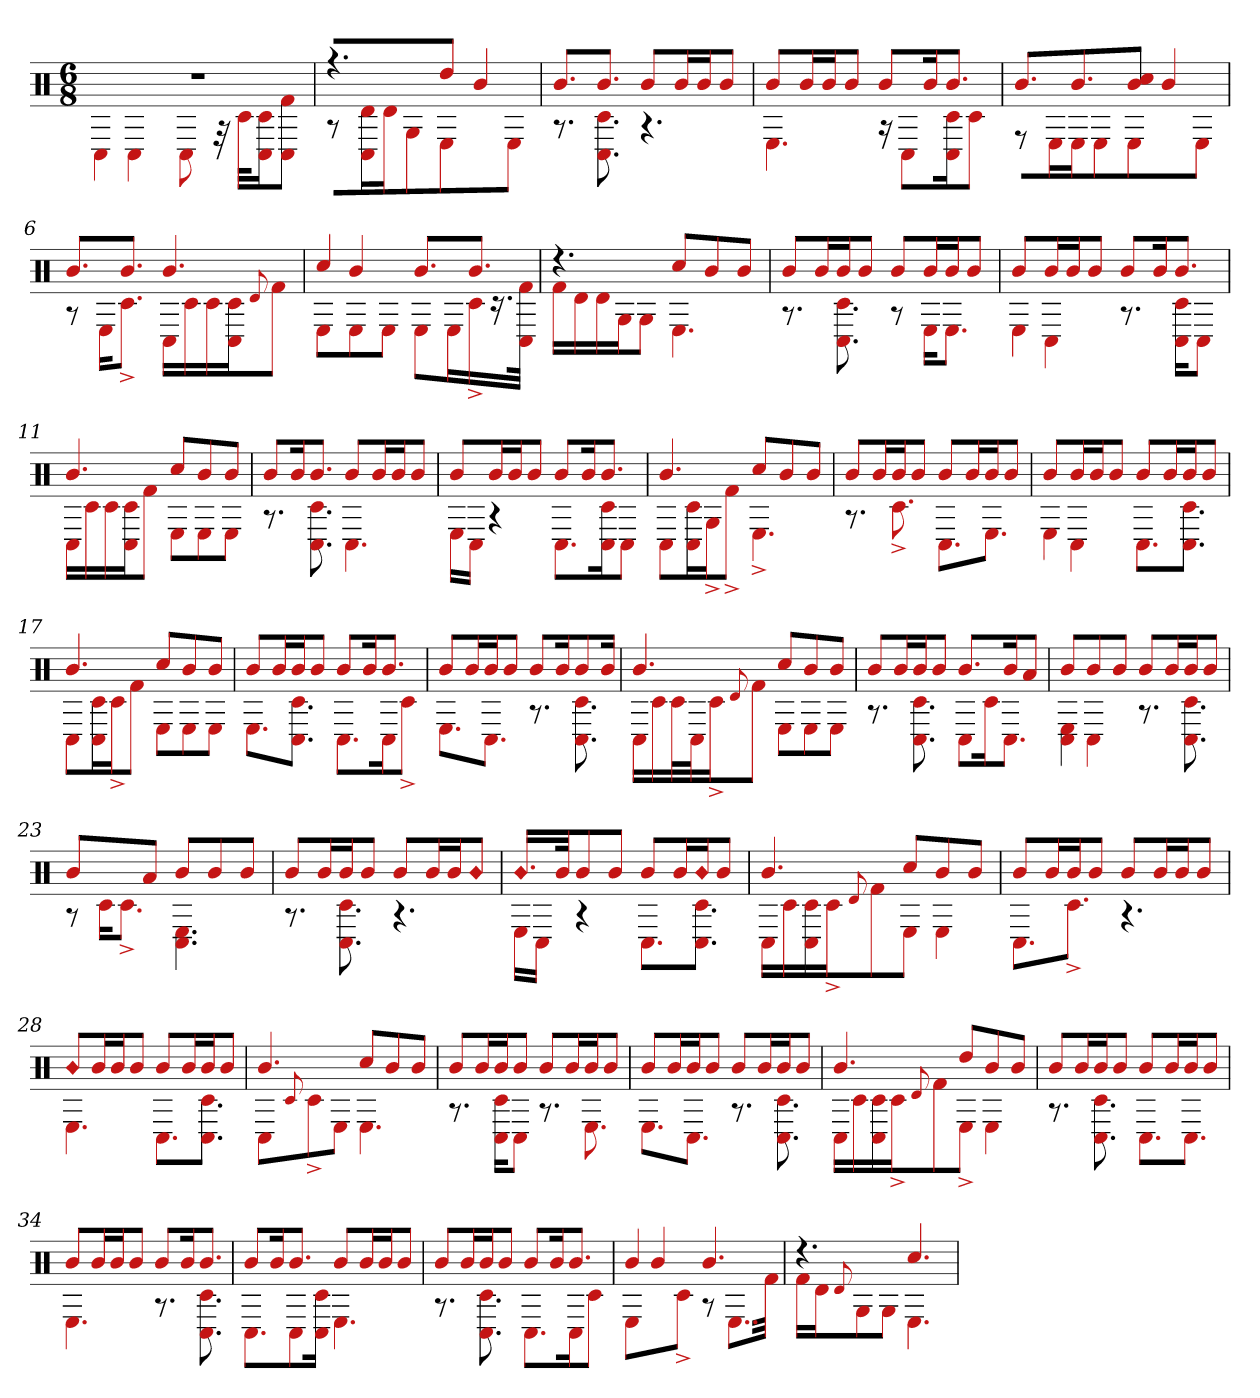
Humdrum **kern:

**kern
*part1
*staff1
*clefX
*k[]
*M6/8
=1
*^
2.r	8C#J
.	4C#
.	8C#
.	32r
.	32c#KLL
.	16C# 16c#J
.	8f# 8C#J
=2	=2
4.r	8r
.	16C# 16dLL
.	16dJ
.	8GJ
8ddJ	4E
4b	.
.	8EJ
=3	=3
8.bL	8.r
8.bJ	8.C# 8.c#
8bL	4.r
16bL	.
16bJ	.
8bJ	.
=4	=4
8bL	4.E
16bL	.
16bJ	.
8bJ	.
8bL	16r
.	8C#L
16bk	.
8.bJ	16c# 16C#k
.	8c#J
=5	=5
8.bL	8r
.	16ELL
8.bJ	16EJ
.	8EJ
8cc# 8bJ	4E
4b	.
.	8EJ
=6	=6
8.bL	8r
.	16EKL
8.bJ	8.c#^J
4.b	16C#LL
.	16c#
.	16c#
.	16c# 16C#J
.	8qqd
.	8f#J
=7	=7
8cc#J	8EL
4b	8E
.	8EJ
8.bL	8EL
.	16EL
8.bJ	16c#^
.	16.r
.	32C# 32f#JJk
=8	=8
4.r	16f#LL
.	16d
.	16d
.	16GJ
.	8GJ
8cc#L	4.E
8b	.
8bJ	.
=9	=9
8bL	8.r
16bL	.
16bJ	8.c# 8.C#
8bJ	.
8bL	8r
16bL	16EKL
16bJ	8.EJ
8bJ	.
=10	=10
8bL	8EJ
16bL	4C#
16bJ	.
8bJ	.
8bL	8.r
16bk	.
8.bJ	16c# 16C#KL
.	8C#J
=11	=11
4.b	16C#LL
.	16c#
.	16c#
.	16C# 16c#J
.	8f#J
8cc#L	8EL
8b	8E
8bJ	8EJ
=12	=12
8bL	8.r
16bk	.
8.bJ	8.c# 8.C#
8bL	4.C#
16bL	.
16bJ	.
8bJ	.
=13	=13
8bL	16ELL
.	16C#JJ
16bL	4r
16bJ	.
8bJ	.
8bL	8.C#L
16bk	.
8.bJ	16C# 16c#k
.	8C#J
=14	=14
4.b	8C#L
.	16c# 16C#L
.	16G^J
.	8f#^J
8cc#L	4.E^
8b	.
8bJ	.
=15	=15
8bL	8.r
16bL	.
16bJ	8.c#^
8bJ	.
8bL	8.C#L
16bL	.
16bJ	8.EJ
8bJ	.
=16	=16
8bL	8EJ
16bL	4C#
16bJ	.
8bJ	.
8bL	8.C#L
16bL	.
16bJ	8.C# 8.c#J
8bJ	.
=17	=17
4.b	8C#L
.	16c# 16C#L
.	16c#^J
.	8f#J
8cc#L	8EL
8b	8E
8bJ	8EJ
=18	=18
8bL	8.EL
16bL	.
16bJ	8.c# 8.C#J
8bJ	.
8bL	8.C#L
16bk	.
8.bJ	16C#k
.	8c#^J
=19	=19
8bL	8.EL
16bL	.
16bJ	8.C#J
8bJ	.
8bL	8.r
16bk	.
8b	8.C# 8.c#
16bJk	.
=20	=20
4.b	16C#LL
.	16c#
.	32c#L
.	32C#J
.	16c#^J
.	8qqd
.	8f#J
8cc#L	8EL
8b	8E
8bJ	8EJ
=21	=21
8bL	8.r
16bL	.
16bJ	8.C# 8.c#
8bJ	.
8.bL	8C#L
.	16c#k
16bk	8.C#J
8aJ	.
=22	=22
8bL	8C# 8EJ
8b	4C#
8bJ	.
8bL	8.r
16bL	.
16bJ	8.c# 8.C#
8bJ	.
=23	=23
4b	8r
.	16c#KL
.	8.c#^J
8aJ	.
8bL	4.E 4.C#
8b	.
8bJ	.
=24	=24
8bL	8.r
16bL	.
16bJ	8.C# 8.c#
8bJ	.
8bL	4.r
16bL	.
16bJ	.
!LO:N:head=diamond	!
8bJ	.
=25	=25
!LO:N:head=diamond	!
16.bLL	16ELL
.	16C#JJ
32bJk	.
8b	4r
8bJ	.
8bL	8.C#L
16bL	.
!LO:N:head=diamond	!
16bJ	8.C# 8.c#J
8bJ	.
=26	=26
4.b	16C#LL
.	16c#
.	16c# 16C#
.	16c#^J
.	8qqd
.	8f#J
8cc#L	8EJ
8b	4E
8bJ	.
=27	=27
8bL	8.C#L
16bL	.
16bJ	8.c#^J
8bJ	.
8bL	4.r
16bL	.
16bJ	.
8bJ	.
=28	=28
!LO:N:head=diamond	!
8bL	4.E
16bL	.
16bJ	.
8bJ	.
8bL	8.C#L
16bL	.
16bJ	8.C# 8.c#J
8bJ	.
=29	=29
4.b	8C#L
.	8qqc#
.	8c#^
.	8EJ
8cc#L	4.E
8b	.
8bJ	.
=30	=30
8bL	8.r
16bL	.
16bJ	16c# 16C#KL
8bJ	8C#J
8bL	8.r
16bL	.
16bJ	8.E
8bJ	.
=31	=31
8bL	8.EL
16bL	.
16bJ	8.C#J
8bJ	.
8bL	8.r
16bL	.
16bJ	8.C# 8.c#
8bJ	.
=32	=32
4.b	16C#LL
.	16c#
.	16c# 16C#
.	16c#^J
.	8qqd
.	8f#J
8ddL	8E^J
8b	4E
8bJ	.
=33	=33
8bL	8.r
16bL	.
16bJ	8.c# 8.C#
8bJ	.
8bL	8.C#L
16bL	.
16bJ	8.C#J
8bJ	.
=34	=34
8bL	4.E
16bL	.
16bJ	.
8bJ	.
8bL	8.r
16bk	.
8.bJ	8.C# 8.c#
=35	=35
8bL	8.C#L
16bk	.
8.bJ	8C#
.	16c# 16C#Jk
8bL	4.E
16bL	.
16bJ	.
8bJ	.
=36	=36
8bL	8.r
16bL	.
16bJ	8.C# 8.c#
8bJ	.
8bL	8.C#L
16bk	.
8.bJ	16C#k
.	8c#J
=37	=37
8bJ	4E
4b	.
.	8c#^J
4.b	8r
.	8..EL
.	32f#Jkk
=38	=38
4.r	16f#LL
.	16dJ
.	8qqd
.	8G
.	8GJ
4.cc#	4.E
*v	*v
=
*-
